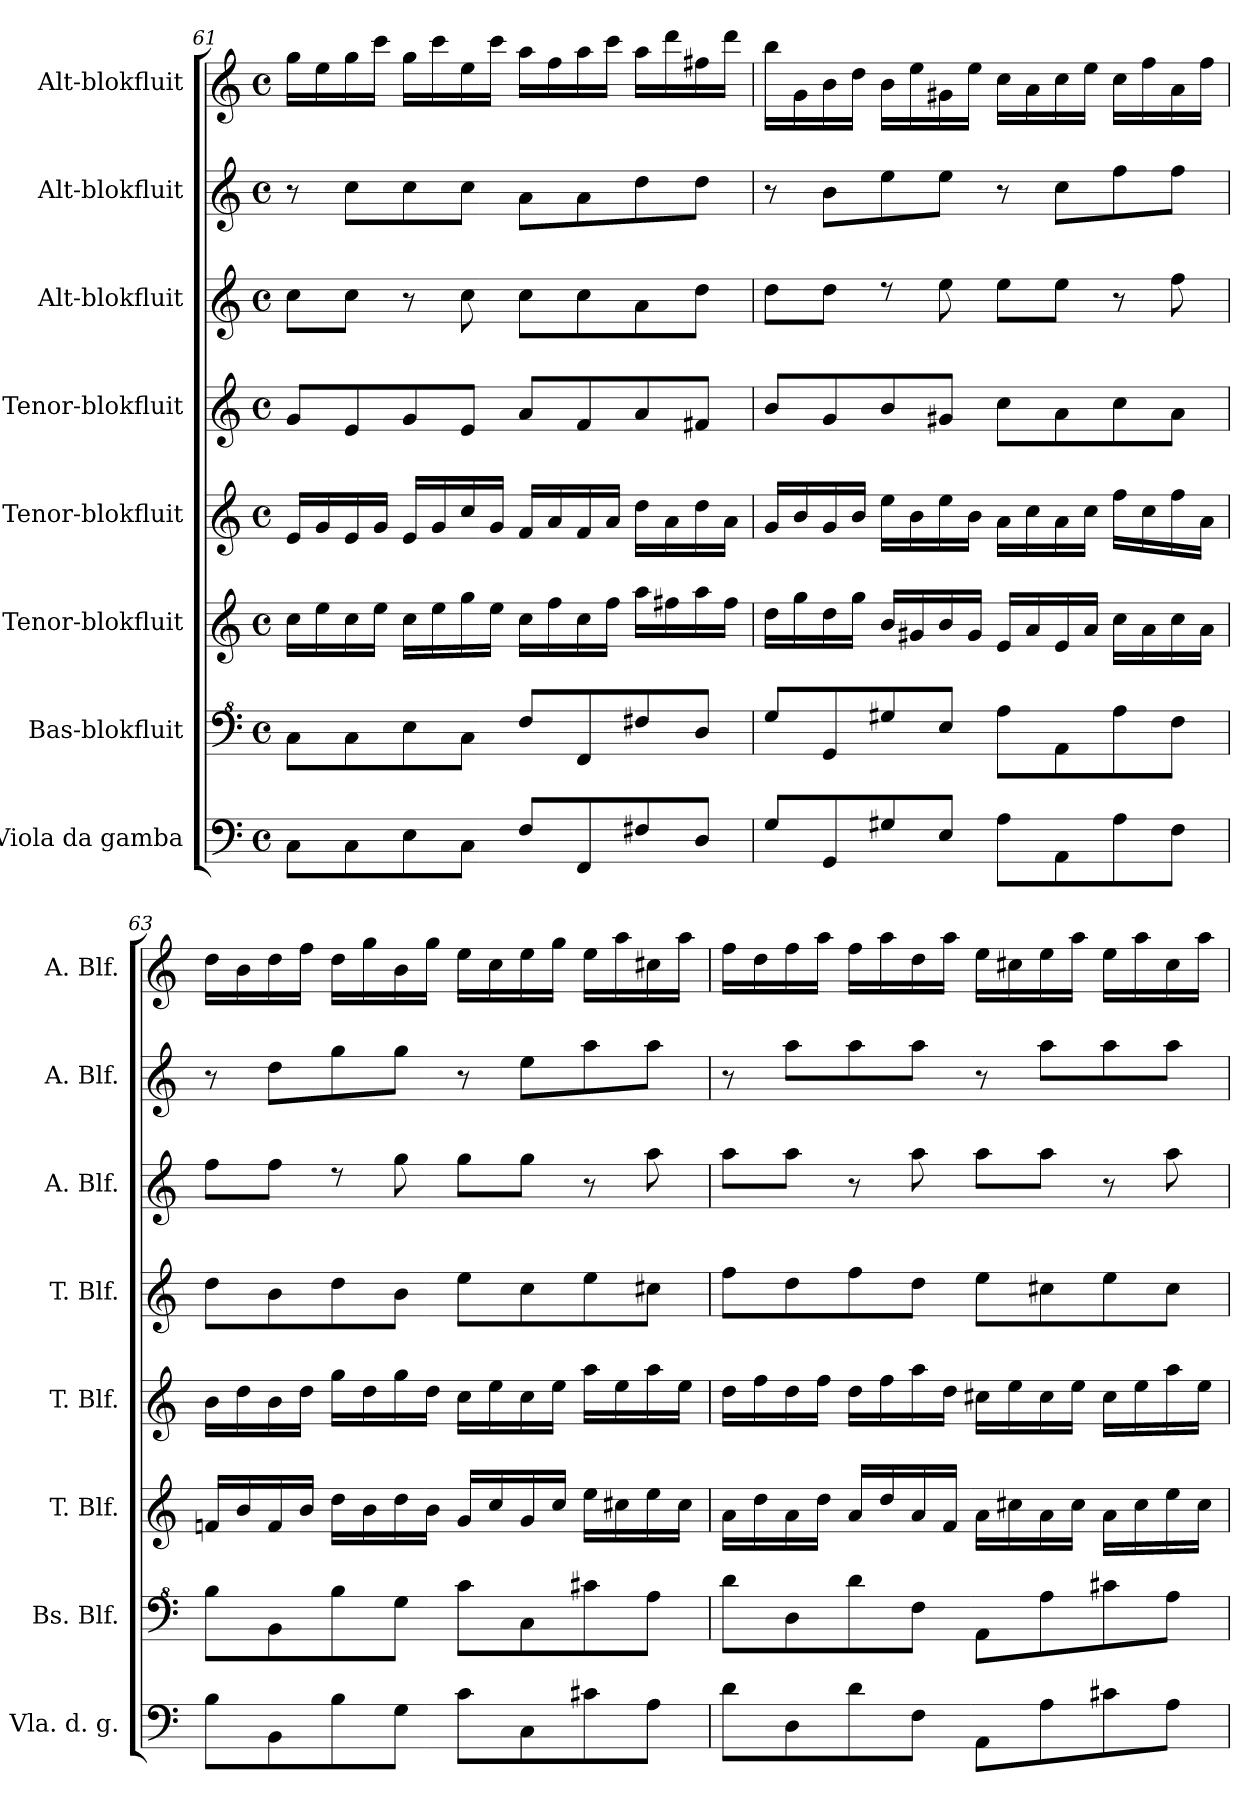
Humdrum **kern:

**kern	**kern	**kern	**kern	**kern	**kern	**kern	**kern
*part8	*part7	*part6	*part5	*part4	*part3	*part2	*part1
*staff8	*staff7	*staff6	*staff5	*staff4	*staff3	*staff2	*staff1
*I"Viola da gamba	*I"Bas-blokfluit	*I"Tenor-blokfluit	*I"Tenor-blokfluit	*I"Tenor-blokfluit	*I"Alt-blokfluit	*I"Alt-blokfluit	*I"Alt-blokfluit
*I'Vla. d. g.	*I'Bs. Blf.	*I'T. Blf.	*I'T. Blf.	*I'T. Blf.	*I'A. Blf.	*I'A. Blf.	*I'A. Blf.
*clefF4	*clefF^4	*clefG2	*clefG2	*clefG2	*clefG2	*clefG2	*clefG2
*k[]	*k[]	*k[]	*k[]	*k[]	*k[]	*k[]	*k[]
*M4/4	*M4/4	*M4/4	*M4/4	*M4/4	*M4/4	*M4/4	*M4/4
*met(c)	*met(c)	*met(c)	*met(c)	*met(c)	*met(c)	*met(c)	*met(c)
=61	=61	=61	=61	=61	=61	=61	=61
8C\L	8c\L	16cc\LL	16e/LL	8g/L	8cc\L	8r	16gg\LL
.	.	16ee\	16g/	.	.	.	16ee\
8C\	8c\	16cc\	16e/	8e/	8cc\J	8cc\L	16gg\
.	.	16ee\JJ	16g/JJ	.	.	.	16ccc\JJ
8E\	8e\	16cc\LL	16e/LL	8g/	8r	8cc\	16gg\LL
.	.	16ee\	16g/	.	.	.	16ccc\
8C\J	8c\J	16gg\	16cc/	8e/J	8cc\	8cc\J	16ee\
.	.	16ee\JJ	16g/JJ	.	.	.	16ccc\JJ
8F/L	8f/L	16cc\LL	16f/LL	8a/L	8cc\L	8a\L	16aa\LL
.	.	16ff\	16a/	.	.	.	16ff\
8FF/	8F/	16cc\	16f/	8f/	8cc\	8a\	16aa\
.	.	16ff\JJ	16a/JJ	.	.	.	16ccc\JJ
8F#X/	8f#X/	16aa\LL	16dd\LL	8a/	8a\	8dd\	16aa\LL
.	.	16ff#X\	16a\	.	.	.	16ddd\
8D/J	8d/J	16aa\	16dd\	8f#X/J	8dd\J	8dd\J	16ff#X\
.	.	16ff#\JJ	16a\JJ	.	.	.	16ddd\JJ
!!LO:PB:g=z
=62	=62	=62	=62	=62	=62	=62	=62
8G/L	8g/L	16dd\LL	16g/LL	8b/L	8dd\L	8r	16bb\LL
.	.	16gg\	16b/	.	.	.	16g\
8GG/	8G/	16dd\	16g/	8g/	8dd\J	8b\L	16b\
.	.	16gg\JJ	16b/JJ	.	.	.	16dd\JJ
8G#X/	8g#X/	16b/LL	16ee\LL	8b/	8rdd	8ee\	16b\LL
.	.	16g#X/	16b\	.	.	.	16ee\
8E/J	8e/J	16b/	16ee\	8g#X/J	8ee\	8ee\J	16g#X\
.	.	16g#/JJ	16b\JJ	.	.	.	16ee\JJ
8A\L	8a\L	16e/LL	16a\LL	8cc\L	8ee\L	8r	16cc\LL
.	.	16a/	16cc\	.	.	.	16a\
8AA\	8A\	16e/	16a\	8a\	8ee\J	8cc\L	16cc\
.	.	16a/JJ	16cc\JJ	.	.	.	16ee\JJ
8A\	8a\	16cc\LL	16ff\LL	8cc\	8r	8ff\	16cc\LL
.	.	16a\	16cc\	.	.	.	16ff\
8F\J	8f\J	16cc\	16ff\	8a\J	8ff\	8ff\J	16a\
.	.	16a\JJ	16a\JJ	.	.	.	16ff\JJ
=63	=63	=63	=63	=63	=63	=63	=63
8B\L	8b\L	16fn/LL	16b\LL	8dd\L	8ff\L	8r	16dd\LL
.	.	16b/	16dd\	.	.	.	16b\
8BB\	8B\	16f/	16b\	8b\	8ff\J	8dd\L	16dd\
.	.	16b/JJ	16dd\JJ	.	.	.	16ff\JJ
8B\	8b\	16dd\LL	16gg\LL	8dd\	8rdd	8gg\	16dd\LL
.	.	16b\	16dd\	.	.	.	16gg\
8G\J	8g\J	16dd\	16gg\	8b\J	8gg\	8gg\J	16b\
.	.	16b\JJ	16dd\JJ	.	.	.	16gg\JJ
8c\L	8cc\L	16g/LL	16cc\LL	8ee\L	8gg\L	8r	16ee\LL
.	.	16cc/	16ee\	.	.	.	16cc\
8C\	8c\	16g/	16cc\	8cc\	8gg\J	8ee\L	16ee\
.	.	16cc/JJ	16ee\JJ	.	.	.	16gg\JJ
8c#X\	8cc#X\	16ee\LL	16aa\LL	8ee\	8r	8aa\	16ee\LL
.	.	16cc#X\	16ee\	.	.	.	16aa\
8A\J	8a\J	16ee\	16aa\	8cc#X\J	8aa\	8aa\J	16cc#X\
.	.	16cc#\JJ	16ee\JJ	.	.	.	16aa\JJ
!!LO:PB:g=z
=64	=64	=64	=64	=64	=64	=64	=64
8d\L	8dd\L	16a\LL	16dd\LL	8ff\L	8aa\L	8r	16ff\LL
.	.	16dd\	16ff\	.	.	.	16dd\
8D\	8d\	16a\	16dd\	8dd\	8aa\J	8aa\L	16ff\
.	.	16dd\JJ	16ff\JJ	.	.	.	16aa\JJ
8d\	8dd\	16a/LL	16dd\LL	8ff\	8r	8aa\	16ff\LL
.	.	16dd/	16ff\	.	.	.	16aa\
8F\J	8f\J	16a/	16aa\	8dd\J	8aa\	8aa\J	16dd\
.	.	16f/JJ	16dd\JJ	.	.	.	16aa\JJ
8AA\L	8A\L	16a\LL	16cc#X\LL	8ee\L	8aa\L	8r	16ee\LL
.	.	16cc#X\	16ee\	.	.	.	16cc#X\
8A\	8a\	16a\	16cc#\	8cc#X\	8aa\J	8aa\L	16ee\
.	.	16cc#\JJ	16ee\JJ	.	.	.	16aa\JJ
8c#X\	8cc#X\	16a\LL	16cc#\LL	8ee\	8r	8aa\	16ee\LL
.	.	16cc#\	16ee\	.	.	.	16aa\
8A\J	8a\J	16ee\	16aa\	8cc#\J	8aa\	8aa\J	16cc#\
.	.	16cc#\JJ	16ee\JJ	.	.	.	16aa\JJ
=	=	=	=	=	=	=	=
*-	*-	*-	*-	*-	*-	*-	*-
